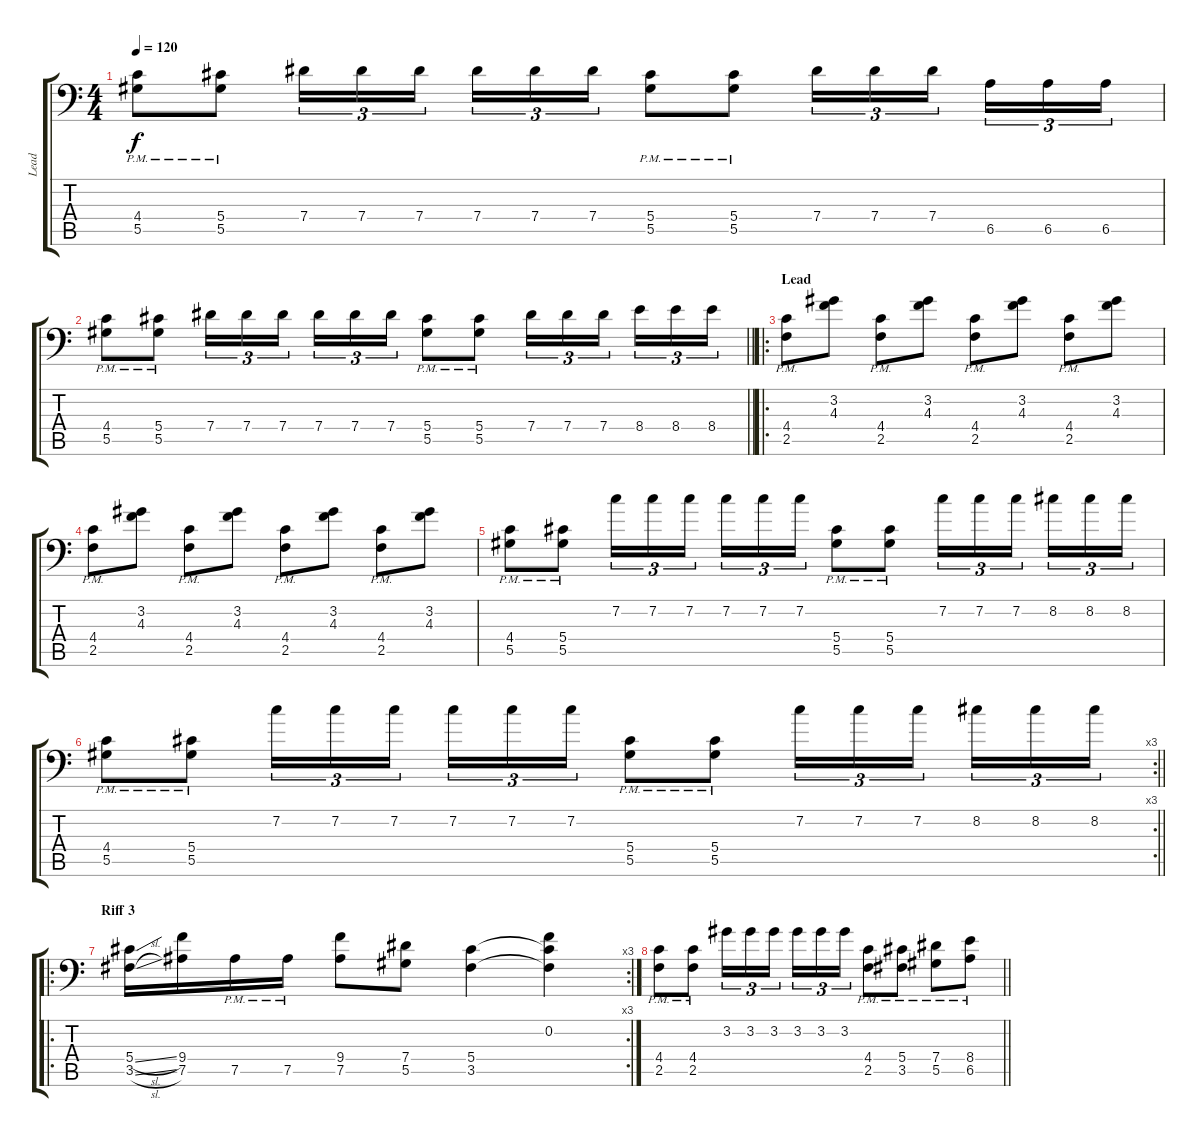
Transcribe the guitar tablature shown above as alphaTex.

\track ("Lead" "Lead") {instrument distortionguitar}
\staff {score tabs}
\tuning (Bb3 F3 Db3 Ab2 Eb2 Bb1) {hide}
\ts (4 4)
\tempo 120
\clef f4
\ks c
(4.4{pm} 5.5{pm}).8{dy f} (5.4{pm} 5.5{pm}).8 7.4.16{tu (3 2)} 7.4.16{tu (3 2)} 7.4.16{tu (3 2) beam splitsecondary} 7.4.16{tu (3 2)} 7.4.16{tu (3 2)} 7.4.16{tu (3 2)} (5.4{pm} 5.5{pm}).8 (5.4{pm} 5.5{pm}).8 7.4.16{tu (3 2)} 7.4.16{tu (3 2)} 7.4.16{tu (3 2) beam splitsecondary} 6.5.16{tu (3 2)} 6.5.16{tu (3 2)} 6.5.16{tu (3 2)} |
\barLineRight lightlight
(4.4{pm} 5.5{pm}).8 (5.4{pm} 5.5{pm}).8 7.4.16{tu (3 2)} 7.4.16{tu (3 2)} 7.4.16{tu (3 2) beam splitsecondary} 7.4.16{tu (3 2)} 7.4.16{tu (3 2)} 7.4.16{tu (3 2)} (5.4{pm} 5.5{pm}).8 (5.4{pm} 5.5{pm}).8 7.4.16{tu (3 2)} 7.4.16{tu (3 2)} 7.4.16{tu (3 2) beam splitsecondary} 8.4.16{tu (3 2)} 8.4.16{tu (3 2)} 8.4.16{tu (3 2)} |
\ro
\section ("" "Lead")
(4.4{pm} 2.5{pm}).8 (3.2 4.3).8 (4.4{pm} 2.5{pm}).8 (3.2 4.3).8 (4.4{pm} 2.5{pm}).8 (3.2 4.3).8 (4.4{pm} 2.5{pm}).8 (3.2 4.3).8 |
(4.4{pm} 2.5{pm}).8 (3.2 4.3).8 (4.4{pm} 2.5{pm}).8 (3.2 4.3).8 (4.4{pm} 2.5{pm}).8 (3.2 4.3).8 (4.4{pm} 2.5{pm}).8 (3.2 4.3).8 |
(4.4{pm} 5.5{pm}).8 (5.4{pm} 5.5{pm}).8 7.2.16{tu (3 2)} 7.2.16{tu (3 2)} 7.2.16{tu (3 2) beam splitsecondary} 7.2.16{tu (3 2)} 7.2.16{tu (3 2)} 7.2.16{tu (3 2)} (5.4{pm} 5.5{pm}).8 (5.4{pm} 5.5{pm}).8 7.2.16{tu (3 2)} 7.2.16{tu (3 2)} 7.2.16{tu (3 2) beam splitsecondary} 8.2.16{tu (3 2)} 8.2.16{tu (3 2)} 8.2.16{tu (3 2)} |
\rc 3
\barLineRight lightlight
(4.4{pm} 5.5{pm}).8 (5.4{pm} 5.5{pm}).8 7.2.16{tu (3 2)} 7.2.16{tu (3 2)} 7.2.16{tu (3 2) beam splitsecondary} 7.2.16{tu (3 2)} 7.2.16{tu (3 2)} 7.2.16{tu (3 2)} (5.4{pm} 5.5{pm}).8 (5.4{pm} 5.5{pm}).8 7.2.16{tu (3 2)} 7.2.16{tu (3 2)} 7.2.16{tu (3 2) beam splitsecondary} 8.2.16{tu (3 2)} 8.2.16{tu (3 2)} 8.2.16{tu (3 2)} |
\ro
\rc 3
\section ("" "Riff 3")
(5.4{sl} 3.5{sl}).16 (9.4 7.5).16 7.5{pm}.16 7.5{pm}.16 (9.4 7.5).8 (7.4 5.5).8 (5.4 3.5).4 (0.2 5.4{t} 3.5{t}).4 |
\barLineRight lightlight
(4.4{pm} 2.5{pm}).8 (4.4{pm} 2.5{pm}).8 3.2.16{tu (3 2)} 3.2.16{tu (3 2)} 3.2.16{tu (3 2) beam splitsecondary} 3.2.16{tu (3 2)} 3.2.16{tu (3 2)} 3.2.16{tu (3 2)} (4.4{pm} 2.5{pm}).8 (5.4{pm} 3.5{pm}).8 (7.4{pm} 5.5{pm}).8 (8.4{pm} 6.5{pm}).8
